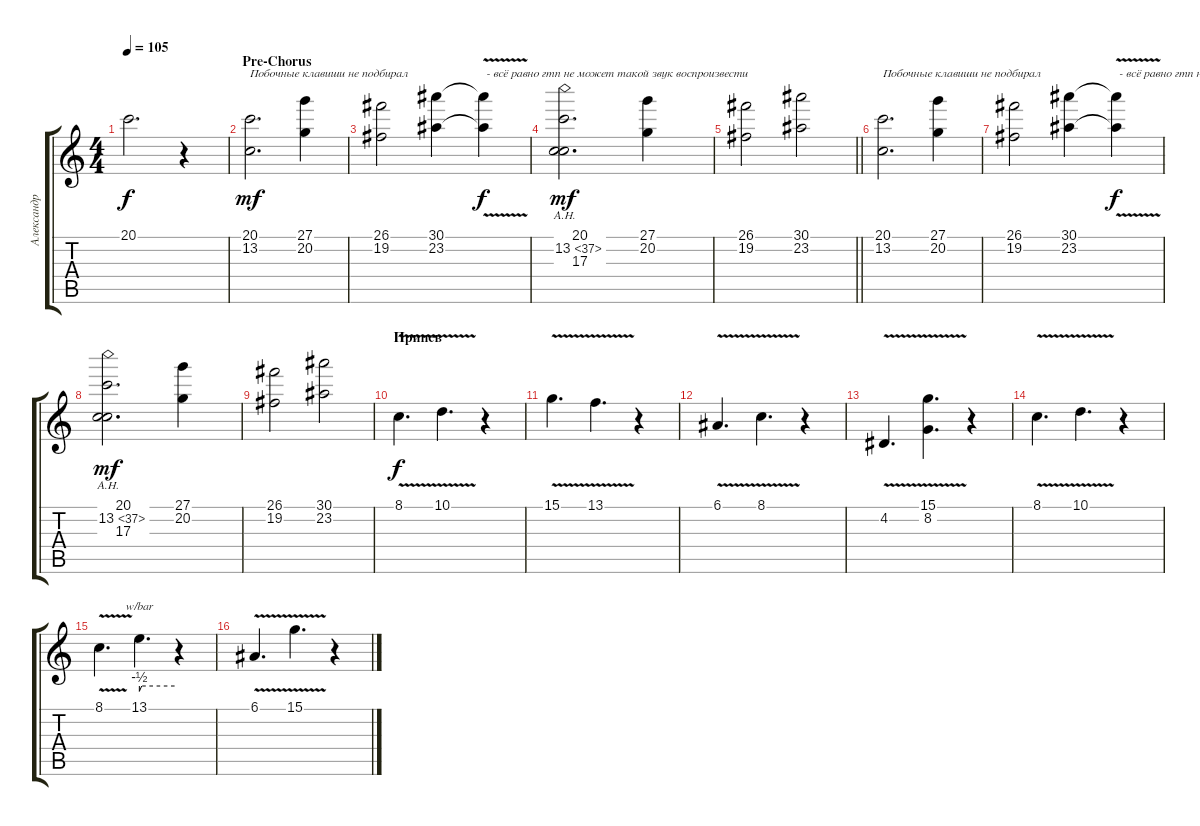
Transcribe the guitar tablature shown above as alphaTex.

\track ("Александр \"Wish\" Андрюхин" "Александр ") {instrument lead2sawtooth}
\staff {score tabs}
\tuning (E4 B3 G3 D3 A2 E2) {hide}
\ts (4 4)
\tempo 105
\clef g2
\ks c
20.1{t}.2{d dy f} r.4 |
\section ("" "Pre-Chorus")
(20.1 13.2).2{d txt "Побочные клавиши не подбирал" dy mf instrument synthstrings1} (27.1 20.2).4 |
(26.1 19.2).2 (30.1 23.2).4 (30.1{v t} 23.2{v t}).4{txt " - всё равно гтп не может такой звук воспроизвести" dy f} |
(20.1 13.2{ah 24} 17.3).2{d dy mf} (27.1 20.2).4 |
\barLineRight lightlight
(26.1 19.2).2 (30.1 23.2).2 |
(20.1 13.2).2{d txt "Побочные клавиши не подбирал" instrument synthstrings1} (27.1 20.2).4 |
(26.1 19.2).2 (30.1 23.2).4 (30.1{v t} 23.2{v t}).4{txt " - всё равно гтп не может такой звук воспроизвести" dy f} |
(20.1 13.2{ah 24} 17.3).2{d dy mf} (27.1 20.2).4 |
(26.1 19.2).2 (30.1 23.2).2 |
\section ("" "Припев")
8.1{v}.4{d dy f} 10.1{v}.4{d} r.4 |
15.1{v}.4{d} 13.1{v}.4{d} r.4 |
6.1{v}.4{d} 8.1{v}.4{d} r.4 |
4.2{v}.4{d} (15.1{v} 8.2{v}).4{d} r.4 |
8.1{v}.4{d} 10.1{v}.4{d} r.4 |
8.1{v}.4{d} 13.1.4{d tbe (custom default 0 -2 4 0 60 0)} r.4 |
6.1{v}.4{d} 15.1{v}.4{d} r.4
